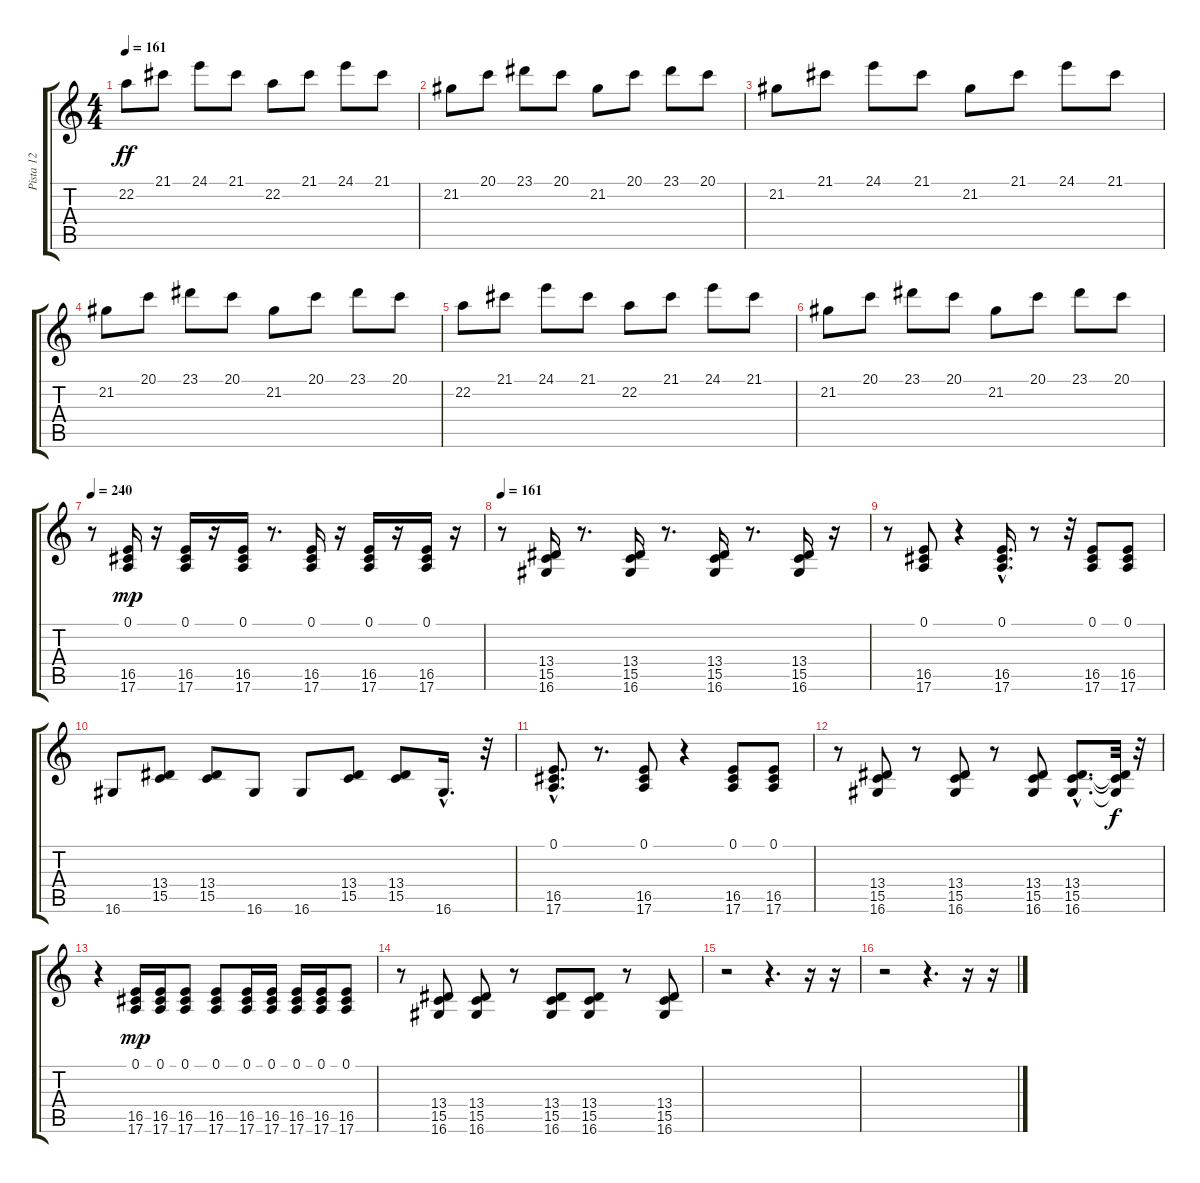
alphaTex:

\track ("Pista 12" "Pista 12") {instrument vibraphone}
\staff {score tabs}
\tuning (E4 B3 G3 D3 A2 E2) {hide}
\ts (4 4)
\tempo 161
\clef g2
\ks c
22.2.8{dy ff} 21.1.8 24.1.8 21.1.8 22.2.8 21.1.8 24.1.8 21.1.8 |
21.2.8 20.1.8 23.1.8 20.1.8 21.2.8 20.1.8 23.1.8 20.1.8 |
21.2.8 21.1.8 24.1.8 21.1.8 21.2.8 21.1.8 24.1.8 21.1.8 |
21.2.8 20.1.8 23.1.8 20.1.8 21.2.8 20.1.8 23.1.8 20.1.8 |
22.2.8 21.1.8 24.1.8 21.1.8 22.2.8 21.1.8 24.1.8 21.1.8 |
21.2.8 20.1.8 23.1.8 20.1.8 21.2.8 20.1.8 23.1.8 20.1.8 |
\tempo 240
r.8 (0.1 16.5 17.6).16{dy mp balance 9 instrument accordion} r.16 (0.1 16.5 17.6).16{balance 9} r.16 (0.1 16.5 17.6).16 r.8{d} (0.1 16.5 17.6).16 r.16 (0.1 16.5 17.6).16 r.16 (0.1 16.5 17.6).16 r.16 |
\tempo 161
r.8 (13.4 15.5 16.6).16 r.8{d} (13.4 15.5 16.6).16 r.8{d} (13.4 15.5 16.6).16 r.8{d} (13.4 15.5 16.6).16 r.16 |
r.8 (0.1 16.5 17.6).8 r.4 (0.1{hac} 16.5{hac} 17.6{hac}).16{d} r.8 r.32 (0.1 16.5 17.6).8 (0.1 16.5 17.6).8 |
16.6.8 (13.4 15.5).8 (13.4 15.5).8 16.6.8 16.6.8 (13.4 15.5).8 (13.4 15.5).8 16.6{hac}.16{d} r.32 |
(0.1{hac} 16.5{hac} 17.6{hac}).8{d} r.8{d} (0.1 16.5 17.6).8 r.4 (0.1 16.5 17.6).8 (0.1 16.5 17.6).8 |
r.8 (13.4 15.5 16.6).8 r.8 (13.4 15.5 16.6).8 r.8 (13.4 15.5 16.6).8 (13.4{hac} 15.5{hac} 16.6{hac}).8{d} (13.4{t} 15.5{t} 16.6{t}).32{dy f} r.32 |
r.4 (0.1 16.5 17.6).16{dy mp} (0.1 16.5 17.6).16 (0.1 16.5 17.6).8 (0.1 16.5 17.6).8 (0.1 16.5 17.6).16 (0.1 16.5 17.6).16 (0.1 16.5 17.6).16 (0.1 16.5 17.6).16 (0.1 16.5 17.6).8 |
r.8 (13.4 15.5 16.6).8 (13.4 15.5 16.6).8 r.8 (13.4 15.5 16.6).8 (13.4 15.5 16.6).8 r.8 (13.4 15.5 16.6).8 |
r.2 r.4{d instrument glockenspiel} r.16 r.16 |
r.2 r.4{d} r.16 r.16
